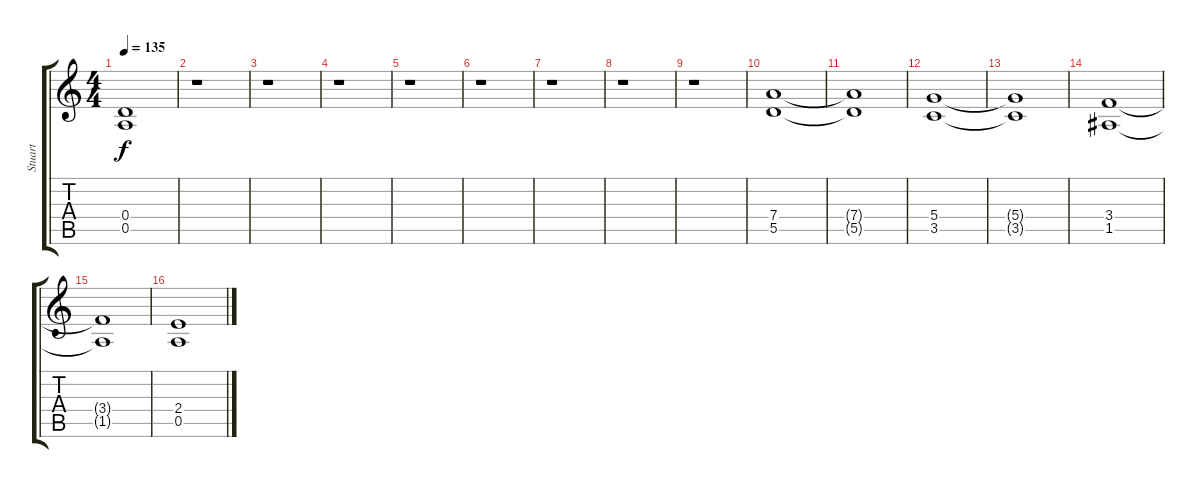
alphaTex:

\track ("Stuart" "Stuart") {instrument distortionguitar}
\staff {score tabs}
\tuning (E4 B3 G3 D3 A2 E2) {hide}
\ts (4 4)
\tempo 135
\clef g2
\ks c
(0.4{t} 0.5{t}).1{dy f volume 7} |
r.1 |
r.1 |
r.1 |
r.1 |
r.1 |
r.1 |
r.1 |
r.1{volume 14} |
(7.4 5.5).1 |
(7.4{t} 5.5{t}).1 |
(5.4 3.5).1 |
(5.4{t} 3.5{t}).1 |
(3.4 1.5).1 |
(3.4{t} 1.5{t}).1 |
(2.4 0.5).1
